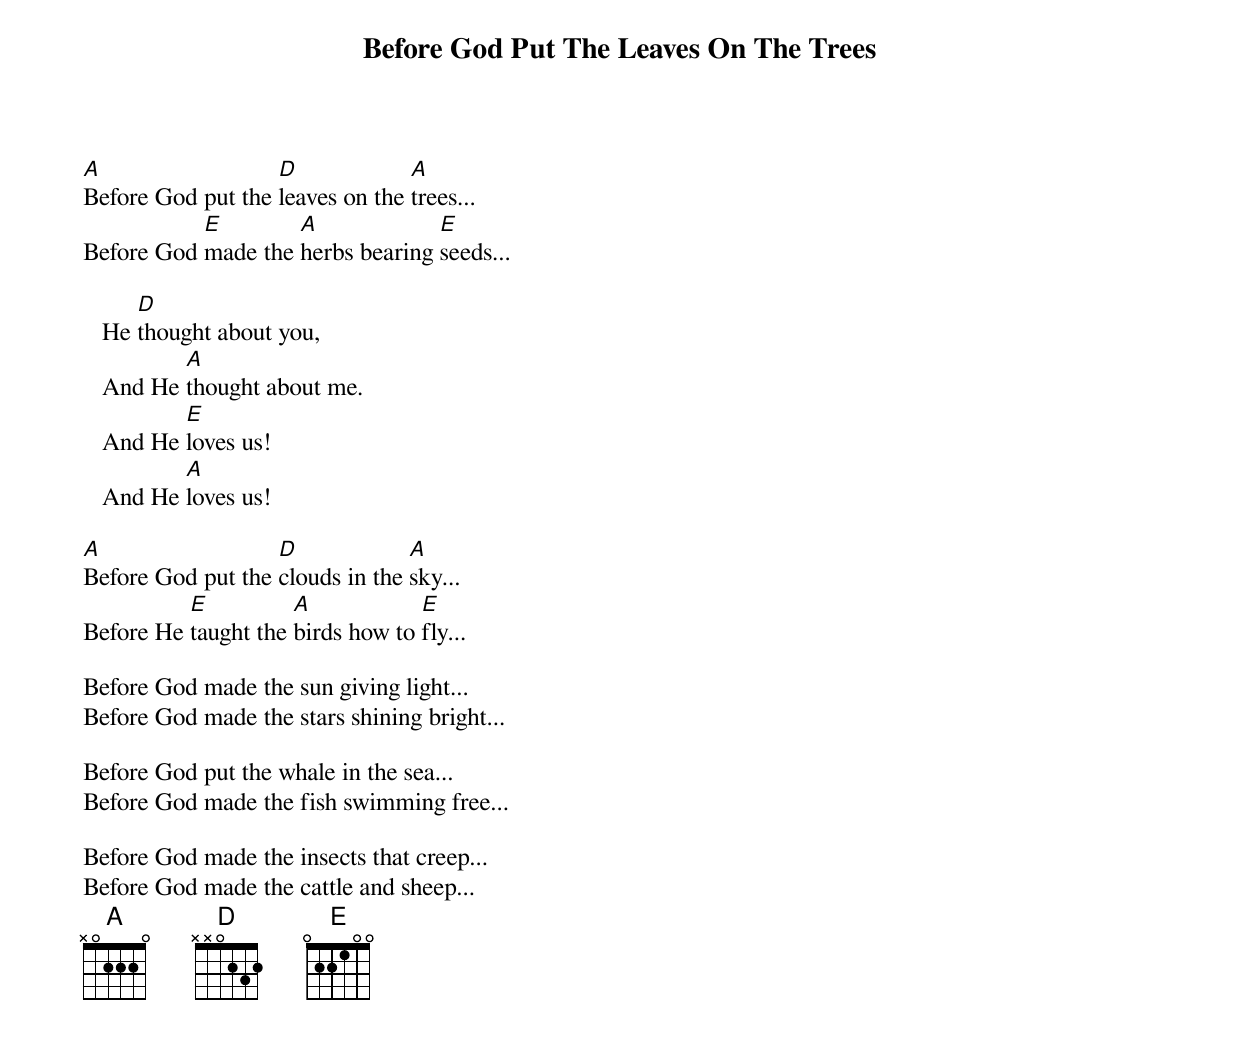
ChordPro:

{title: Before God Put The Leaves On The Trees}


[A]Before God put the [D]leaves on the [A]trees...
Before God [E]made the [A]herbs bearing [E]seeds...

   He [D]thought about you,
   And He [A]thought about me.
   And He [E]loves us!
   And He [A]loves us!

[A]Before God put the [D]clouds in the [A]sky...
Before He [E]taught the [A]birds how to [E]fly...

Before God made the sun giving light...
Before God made the stars shining bright...

Before God put the whale in the sea...
Before God made the fish swimming free...

Before God made the insects that creep...
Before God made the cattle and sheep...
